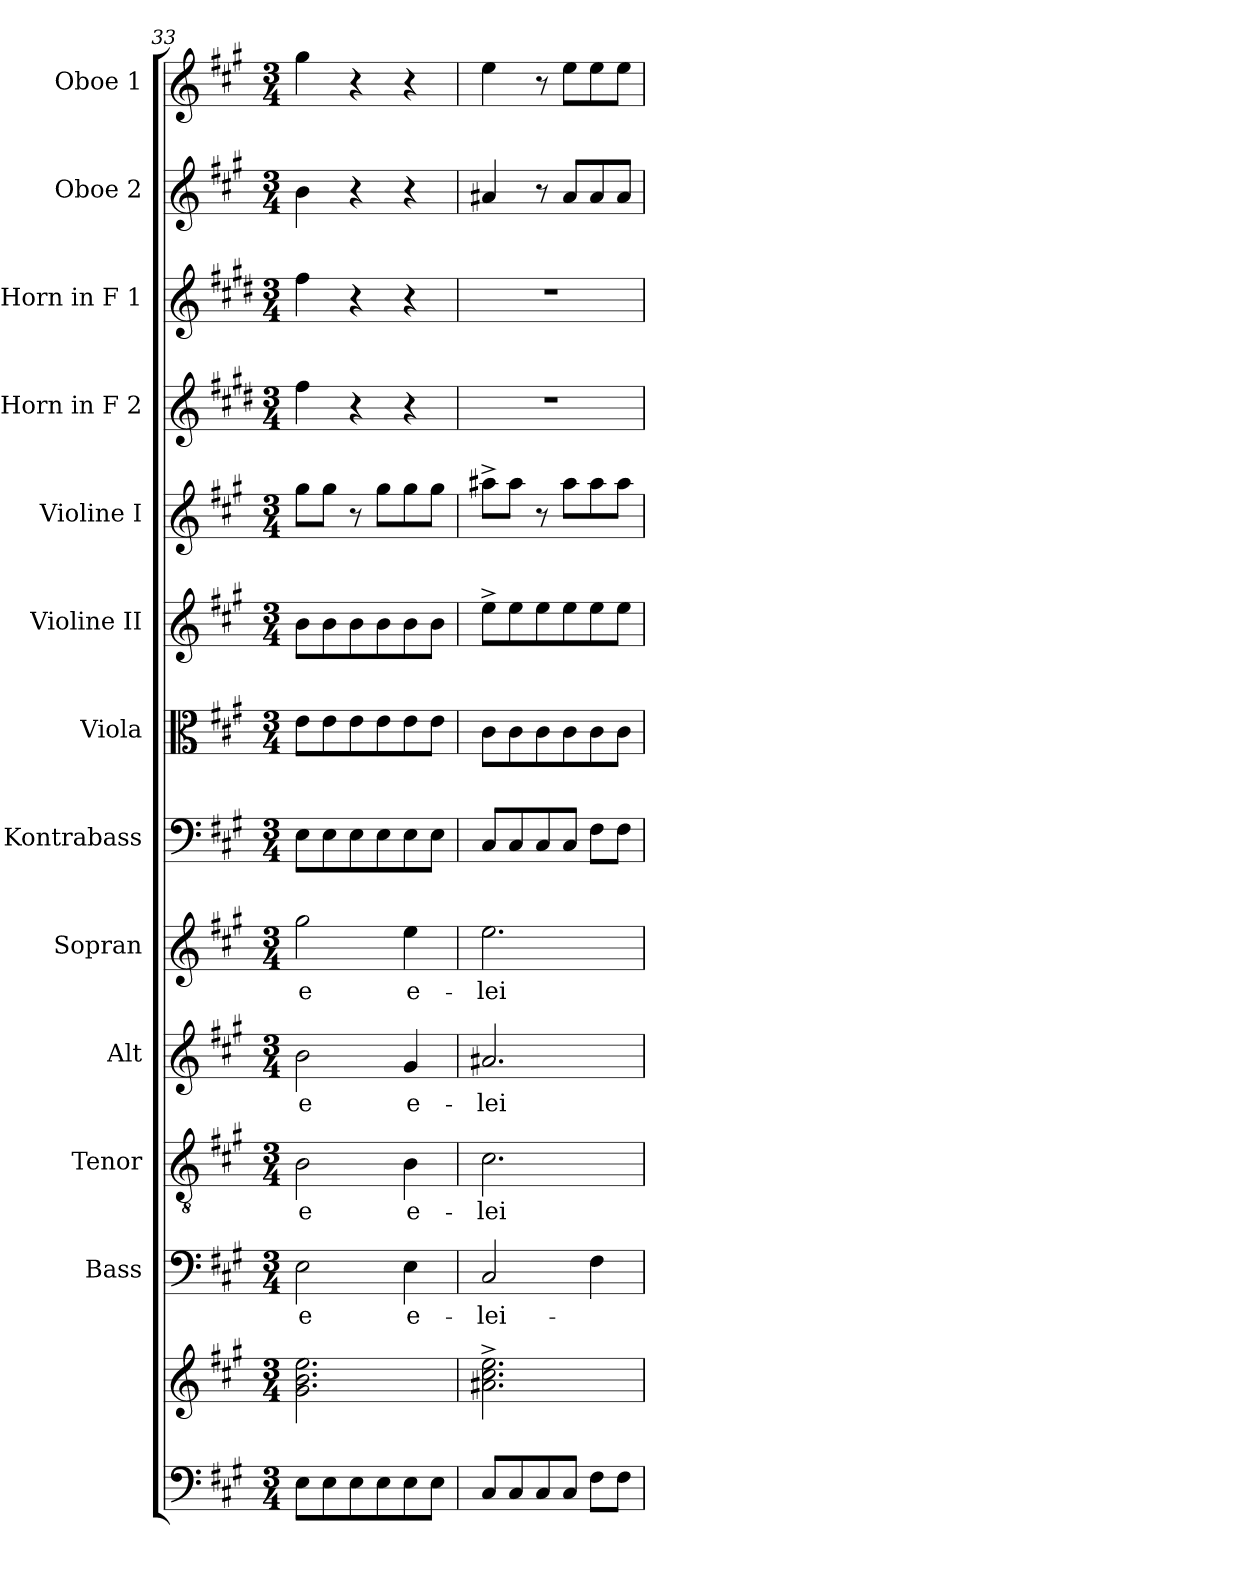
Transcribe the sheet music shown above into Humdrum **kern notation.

**kern	**kern	**kern	**text	**kern	**text	**kern	**text	**kern	**text	**kern	**kern	**kern	**kern	**kern	**kern	**kern	**kern
*part13	*part13	*part12	*part12	*part11	*part11	*part10	*part10	*part9	*part9	*part8	*part7	*part6	*part5	*part4	*part3	*part2	*part1
*staff14	*staff13	*staff12	*staff12	*staff11	*staff11	*staff10	*staff10	*staff9	*staff9	*staff8	*staff7	*staff6	*staff5	*staff4	*staff3	*staff2	*staff1
*	*	*I"Bass	*	*I"Tenor	*	*I"Alt	*	*I"Sopran	*	*I"Kontrabass	*I"Viola	*I"Violine II	*I"Violine I	*I"Horn in F 2	*I"Horn in F 1	*I"Oboe 2	*I"Oboe 1
*	*	*I'B.	*	*I'T.	*	*I'A.	*	*I'S.	*	*I'Kb.	*I'Vla.	*I'Vl. II	*I'Vl. I	*	*	*I'Ob.. 2	*I'Ob. 1
*clefF4	*clefG2	*clefF4	*	*clefGv2	*	*clefG2	*	*clefG2	*	*clefF4	*clefC3	*clefG2	*clefG2	*clefG2	*clefG2	*clefG2	*clefG2
*	*	*	*	*	*	*	*	*	*	*ITrd7c12	*	*	*	*ITrd4c7	*ITrd4c7	*	*
*k[f#c#g#]	*k[f#c#g#]	*k[f#c#g#]	*	*k[f#c#g#]	*	*k[f#c#g#]	*	*k[f#c#g#]	*	*k[f#c#g#]	*k[f#c#g#]	*k[f#c#g#]	*k[f#c#g#]	*k[f#c#g#]	*k[f#c#g#]	*k[f#c#g#]	*k[f#c#g#]
*A:	*A:	*A:	*	*A:	*	*A:	*	*A:	*	*A:	*A:	*A:	*A:	*A:	*A:	*A:	*A:
*M3/4	*M3/4	*M3/4	*	*M3/4	*	*M3/4	*	*M3/4	*	*M3/4	*M3/4	*M3/4	*M3/4	*M3/4	*M3/4	*M3/4	*M3/4
=33	=33	=33	=33	=33	=33	=33	=33	=33	=33	=33	=33	=33	=33	=33	=33	=33	=33
!	!	!	!LO:LY:b	!	!LO:LY:b	!	!LO:LY:b	!	!LO:LY:b	!	!	!	!	!	!	!	!
8E\L	2.g#\ 2.b\ 2.ee\	2E\	-e	2B\	-e	2b\	-e	2gg#\	-e	8EE\L	8e\L	8b\L	8gg#\L	4b\	4b\	4b\	4gg#\
8E\	.	.	.	.	.	.	.	.	.	8EE\	8e\	8b\	8gg#\J	.	.	.	.
8E\	.	.	.	.	.	.	.	.	.	8EE\	8e\	8b\	8r	4r	4r	4r	4r
8E\	.	.	.	.	.	.	.	.	.	8EE\	8e\	8b\	8gg#\L	.	.	.	.
!	!	!	!LO:LY:b	!	!LO:LY:b	!	!LO:LY:b	!	!LO:LY:b	!	!	!	!	!	!	!	!
8E\	.	4E\	e-	4B\	e-	4g#/	e-	4ee\	e-	8EE\	8e\	8b\	8gg#\	4r	4r	4r	4r
8E\J	.	.	.	.	.	.	.	.	.	8EE\J	8e\J	8b\J	8gg#\J	.	.	.	.
=34	=34	=34	=34	=34	=34	=34	=34	=34	=34	=34	=34	=34	=34	=34	=34	=34	=34
!	!	!	!LO:LY:b	!	!LO:LY:b	!	!LO:LY:b	!	!LO:LY:b	!	!	!	!	!	!	!	!
8C#/L	2.a#X\^> 2.cc#\^> 2.ee\^>	2C#/	-lei-	2.c#\	-lei-	2.a#X/	-lei-	2.ee\	-lei-	8CC#/L	8c#\L	8ee^>\L	8aa#X^>\L	2.r	2.r	4a#X/	4ee\
8C#/	.	.	.	.	.	.	.	.	.	8CC#/	8c#\	8ee\	8aa#\J	.	.	.	.
8C#/	.	.	.	.	.	.	.	.	.	8CC#/	8c#\	8ee\	8r	.	.	8r	8r
8C#/J	.	.	.	.	.	.	.	.	.	8CC#/J	8c#\	8ee\	8aa#\L	.	.	8a#/L	8ee\L
8F#\L	.	4F#\	.	.	.	.	.	.	.	8FF#\L	8c#\	8ee\	8aa#\	.	.	8a#/	8ee\
8F#\J	.	.	.	.	.	.	.	.	.	8FF#\J	8c#\J	8ee\J	8aa#\J	.	.	8a#/J	8ee\J
=	=	=	=	=	=	=	=	=	=	=	=	=	=	=	=	=	=
*-	*-	*-	*-	*-	*-	*-	*-	*-	*-	*-	*-	*-	*-	*-	*-	*-	*-
